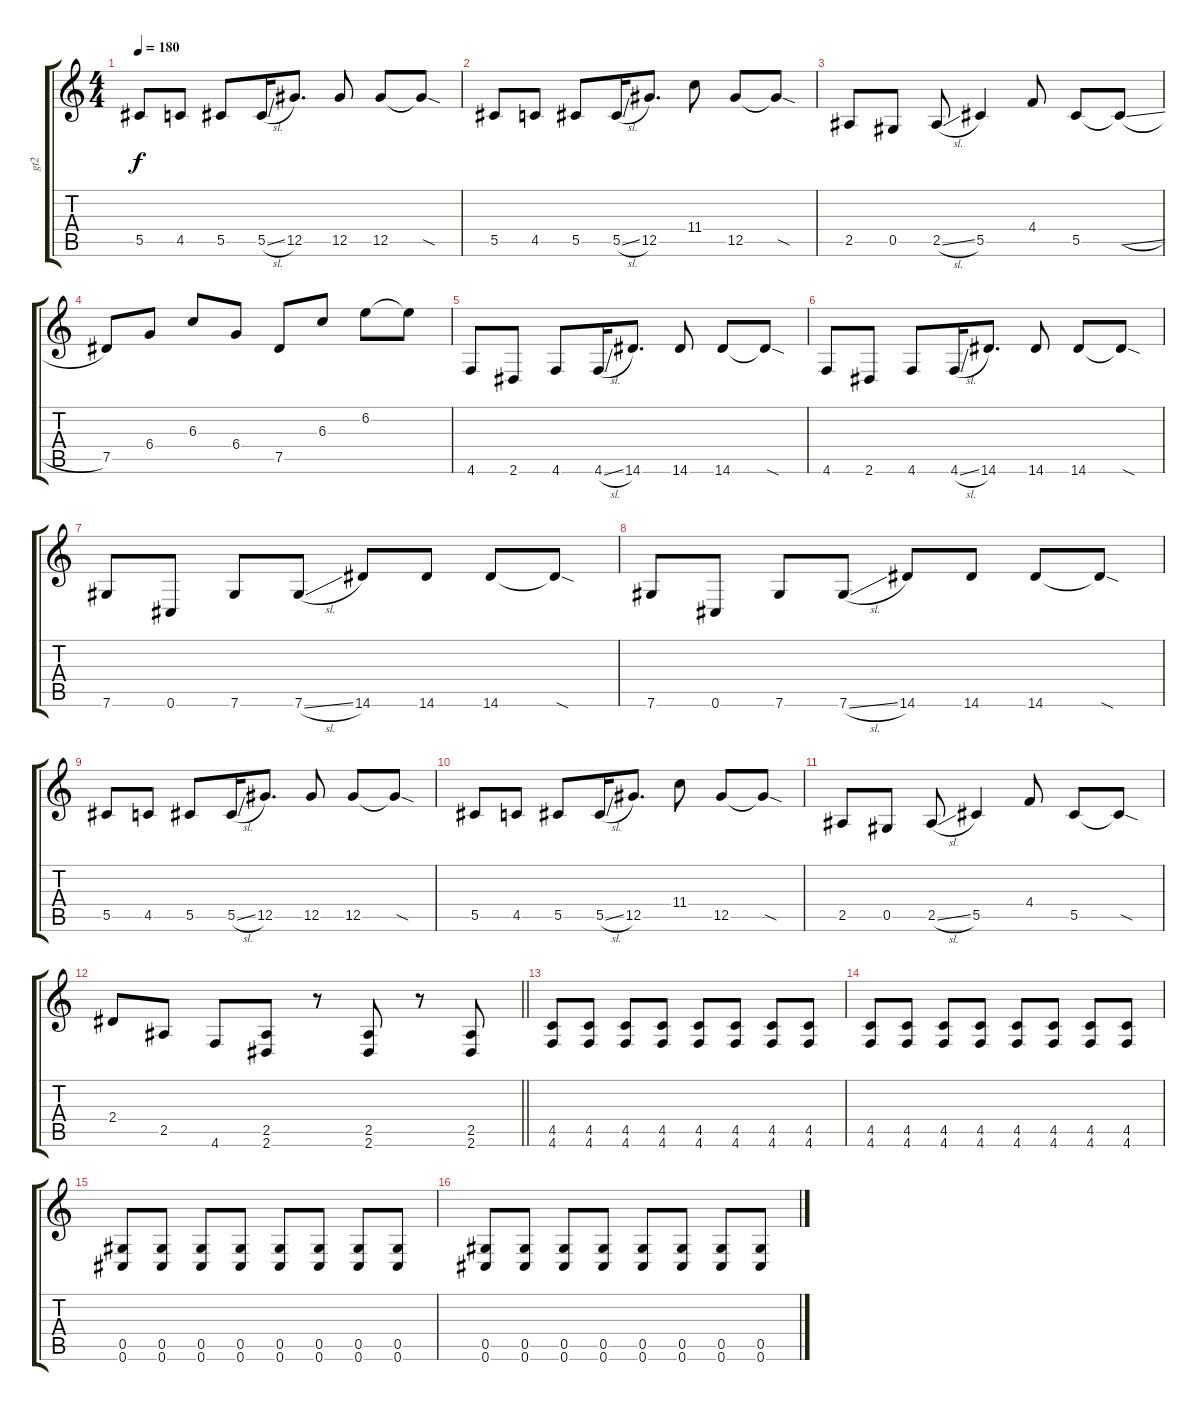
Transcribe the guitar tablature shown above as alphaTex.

\track ("gt2" "gt2") {instrument distortionguitar}
\staff {score tabs}
\tuning (Eb4 Bb3 Gb3 Db3 Ab2 Db2) {hide}
\ts (4 4)
\tempo 180
\clef g2
\ks c
5.5.8{dy f} 4.5.8 5.5.8 5.5{sl}.16 12.5.8{d} 12.5.8 12.5.8 12.5{sod t}.8 |
5.5.8 4.5.8 5.5.8 5.5{sl}.16 12.5.8{d} 11.4.8 12.5.8 12.5{sod t}.8 |
2.5.8 0.5.8 2.5{sl}.8 5.5.4 4.4.8 5.5.8 5.5{sl t}.8 |
7.5.8 6.4.8 6.3.8 6.4.8 7.5.8 6.3.8 6.2.8 6.2{t}.8 |
4.6.8 2.6.8 4.6.8 4.6{sl}.16 14.6.8{d} 14.6.8 14.6.8 14.6{sod t}.8 |
4.6.8 2.6.8 4.6.8 4.6{sl}.16 14.6.8{d} 14.6.8 14.6.8 14.6{sod t}.8 |
7.6.8 0.6.8 7.6.8 7.6{sl}.8 14.6.8 14.6.8 14.6.8 14.6{sod t}.8 |
7.6.8 0.6.8 7.6.8 7.6{sl}.8 14.6.8 14.6.8 14.6.8 14.6{sod t}.8 |
5.5.8 4.5.8 5.5.8 5.5{sl}.16 12.5.8{d} 12.5.8 12.5.8 12.5{sod t}.8 |
5.5.8 4.5.8 5.5.8 5.5{sl}.16 12.5.8{d} 11.4.8 12.5.8 12.5{sod t}.8 |
2.5.8 0.5.8 2.5{sl}.8 5.5.4 4.4.8 5.5.8 5.5{sod t}.8 |
\barLineRight lightlight
2.4.8 2.5.8 4.6.8 (2.5 2.6).8 r.8 (2.5 2.6).8 r.8 (2.5 2.6).8 |
(4.5 4.6).8 (4.5 4.6).8 (4.5 4.6).8 (4.5 4.6).8 (4.5 4.6).8 (4.5 4.6).8 (4.5 4.6).8 (4.5 4.6).8 |
(4.5 4.6).8 (4.5 4.6).8 (4.5 4.6).8 (4.5 4.6).8 (4.5 4.6).8 (4.5 4.6).8 (4.5 4.6).8 (4.5 4.6).8 |
(0.5 0.6).8 (0.5 0.6).8 (0.5 0.6).8 (0.5 0.6).8 (0.5 0.6).8 (0.5 0.6).8 (0.5 0.6).8 (0.5 0.6).8 |
(0.5 0.6).8 (0.5 0.6).8 (0.5 0.6).8 (0.5 0.6).8 (0.5 0.6).8 (0.5 0.6).8 (0.5 0.6).8 (0.5 0.6).8
